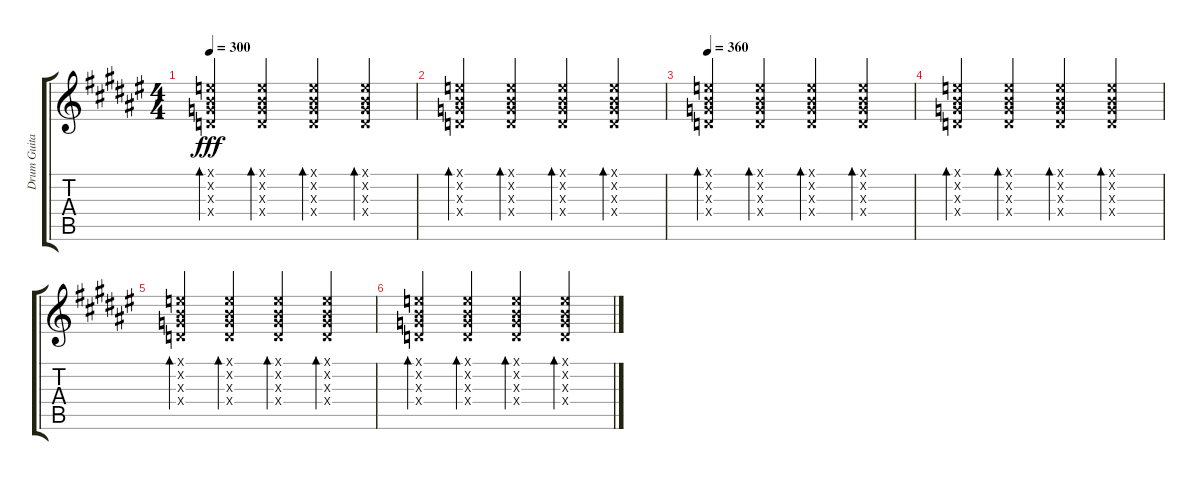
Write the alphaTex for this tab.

\track ("Drum Guitar\\Satch#6" "Drum Guita") {instrument overdrivenguitar}
\staff {score tabs}
\tuning (E4 B3 G3 D3 A2 E2) {hide}
\ts (4 4)
\tempo 300
\clef g2
\ks f#
(0.1{x} 0.2{x} 0.3{x} 0.4{x}).4{bd 120 dy fff} (0.1{x} 0.2{x} 0.3{x} 0.4{x}).4{bd 120} (0.1{x} 0.2{x} 0.3{x} 0.4{x}).4{bd 120} (0.1{x} 0.2{x} 0.3{x} 0.4{x}).4{bd 120} |
(0.1{x} 0.2{x} 0.3{x} 0.4{x}).4{bd 120} (0.1{x} 0.2{x} 0.3{x} 0.4{x}).4{bd 120} (0.1{x} 0.2{x} 0.3{x} 0.4{x}).4{bd 120} (0.1{x} 0.2{x} 0.3{x} 0.4{x}).4{bd 120} |
\tempo 360
(0.1{x} 0.2{x} 0.3{x} 0.4{x}).4{bd 120 volume 0} (0.1{x} 0.2{x} 0.3{x} 0.4{x}).4{bd 120} (0.1{x} 0.2{x} 0.3{x} 0.4{x}).4{bd 120} (0.1{x} 0.2{x} 0.3{x} 0.4{x}).4{bd 120} |
(0.1{x} 0.2{x} 0.3{x} 0.4{x}).4{bd 120} (0.1{x} 0.2{x} 0.3{x} 0.4{x}).4{bd 120} (0.1{x} 0.2{x} 0.3{x} 0.4{x}).4{bd 120} (0.1{x} 0.2{x} 0.3{x} 0.4{x}).4{bd 120} |
(0.1{x} 0.2{x} 0.3{x} 0.4{x}).4{bd 120} (0.1{x} 0.2{x} 0.3{x} 0.4{x}).4{bd 120} (0.1{x} 0.2{x} 0.3{x} 0.4{x}).4{bd 120} (0.1{x} 0.2{x} 0.3{x} 0.4{x}).4{bd 120} |
(0.1{x} 0.2{x} 0.3{x} 0.4{x}).4{bd 120} (0.1{x} 0.2{x} 0.3{x} 0.4{x}).4{bd 120} (0.1{x} 0.2{x} 0.3{x} 0.4{x}).4{bd 120} (0.1{x} 0.2{x} 0.3{x} 0.4{x}).4{bd 120}
